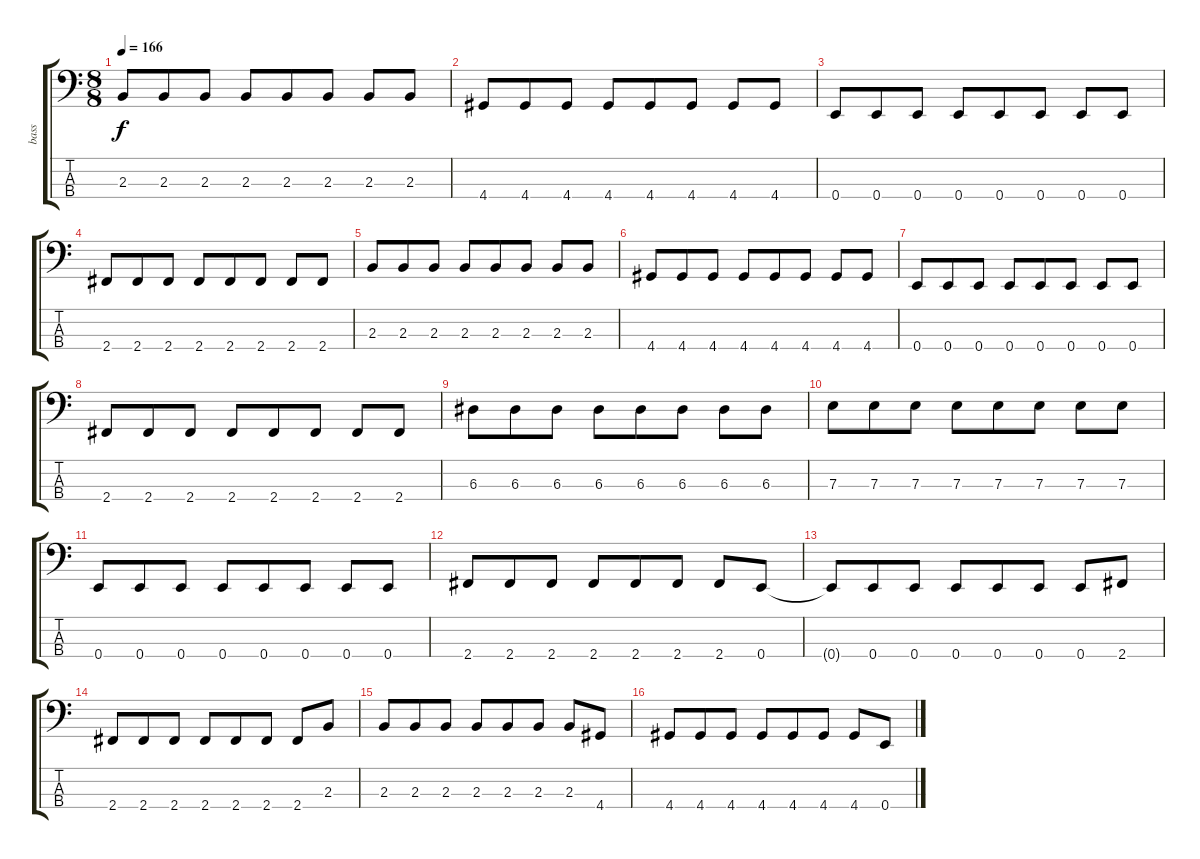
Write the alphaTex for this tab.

\track ("bass" "bass") {instrument electricbasspick}
\staff {score tabs}
\tuning (G2 D2 A1 E1) {hide}
\ts (8 8)
\tempo 166
\clef f4
\ks c
2.3.8{dy f} 2.3.8 2.3.8 2.3.8 2.3.8 2.3.8 2.3.8 2.3.8 |
4.4.8 4.4.8 4.4.8 4.4.8 4.4.8 4.4.8 4.4.8 4.4.8 |
0.4.8 0.4.8 0.4.8 0.4.8 0.4.8 0.4.8 0.4.8 0.4.8 |
2.4.8 2.4.8 2.4.8 2.4.8 2.4.8 2.4.8 2.4.8 2.4.8 |
2.3.8 2.3.8 2.3.8 2.3.8 2.3.8 2.3.8 2.3.8 2.3.8 |
4.4.8 4.4.8 4.4.8 4.4.8 4.4.8 4.4.8 4.4.8 4.4.8 |
0.4.8 0.4.8 0.4.8 0.4.8 0.4.8 0.4.8 0.4.8 0.4.8 |
2.4.8 2.4.8 2.4.8 2.4.8 2.4.8 2.4.8 2.4.8 2.4.8 |
6.3.8 6.3.8 6.3.8 6.3.8 6.3.8 6.3.8 6.3.8 6.3.8 |
7.3.8 7.3.8 7.3.8 7.3.8 7.3.8 7.3.8 7.3.8 7.3.8 |
0.4.8 0.4.8 0.4.8 0.4.8 0.4.8 0.4.8 0.4.8 0.4.8 |
2.4.8 2.4.8 2.4.8 2.4.8 2.4.8 2.4.8 2.4.8 0.4.8 |
0.4{t}.8 0.4.8 0.4.8 0.4.8 0.4.8 0.4.8 0.4.8 2.4.8 |
2.4.8 2.4.8 2.4.8 2.4.8 2.4.8 2.4.8 2.4.8 2.3.8 |
2.3.8 2.3.8 2.3.8 2.3.8 2.3.8 2.3.8 2.3.8 4.4.8 |
4.4.8 4.4.8 4.4.8 4.4.8 4.4.8 4.4.8 4.4.8 0.4.8
